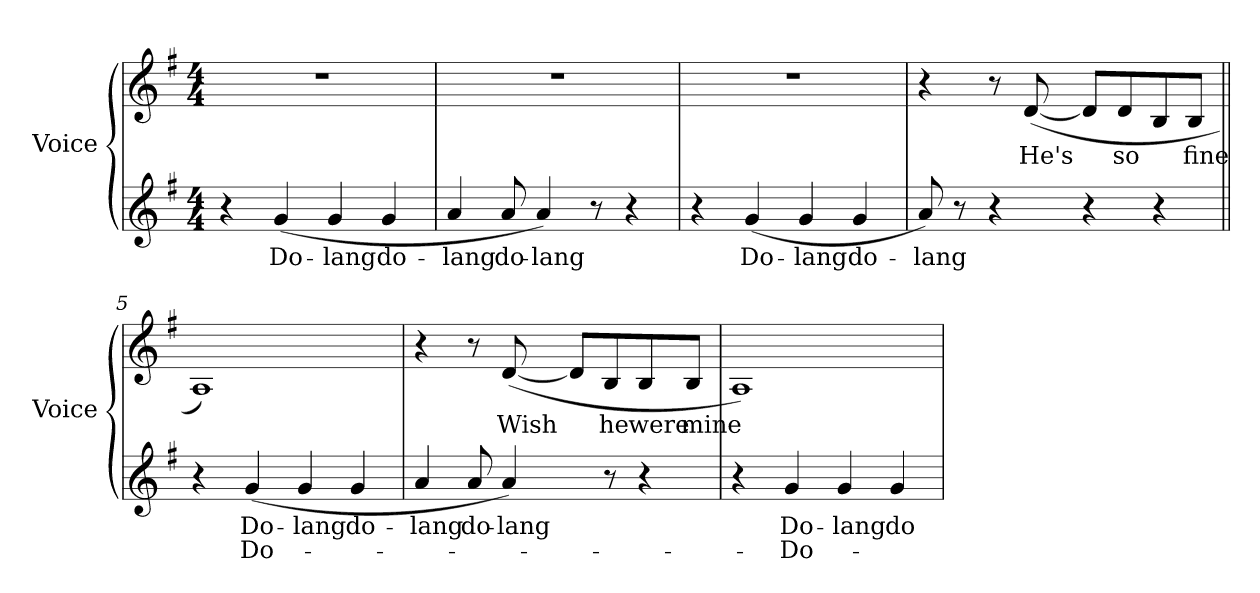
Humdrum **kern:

**kern	**text	**text	**kern	**text
*part2	*part2	*part2	*part1	*part1
*staff2	*staff2	*staff2	*staff1	*staff1
*I"Voice	*	*	*I"Voice	*
*I'Voice	*	*	*I'Voice	*
!!LO:PB:g=z
*clefG2	*	*	*clefG2	*
*k[f#]	*	*	*k[f#]	*
*G:	*	*	*G:	*
*M4/4	*	*	*M4/4	*
=1	=1	=1	=1	=1
4r	.	.	1r	.
!	!LO:LY:b:color=#000000	!	!	!
(4gi/	Do-	.	.	.
!	!LO:LY:b:color=#000000	!	!	!
4gi/	-lang	.	.	.
!	!LO:LY:b:color=#000000	!	!	!
4gi/	do-	.	.	.
=2	=2	=2	=2	=2
!	!LO:LY:b:color=#000000	!	!	!
4ai/	-lang	.	1r	.
!	!LO:LY:b:color=#000000	!	!	!
8ai/	do-	.	.	.
!	!LO:LY:b:color=#000000	!	!	!
4ai/)	-lang	.	.	.
8r	.	.	.	.
4r	.	.	.	.
=3	=3	=3	=3	=3
4r	.	.	1r	.
!	!LO:LY:b:color=#000000	!	!	!
(4gi/	Do-	.	.	.
!	!LO:LY:b:color=#000000	!	!	!
4gi/	-lang	.	.	.
!	!LO:LY:b:color=#000000	!	!	!
4gi/	do-	.	.	.
=4	=4	=4	=4	=4
!	!LO:LY:b:color=#000000	!	!	!
8ai/)	-lang	.	4r	.
8r	.	.	.	.
4r	.	.	8r	.
!	!	!	!	!LO:LY:b:color=#000000
.	.	.	([8di/	He's
4r	.	.	8di/L]	.
!	!	!	!	!LO:LY:b:color=#000000
.	.	.	8di/	so
4r	.	.	8Bi/	.
!	!	!	!	!LO:LY:b:color=#000000
.	.	.	8Bi/J	fine
=5||	=5||	=5||	=5||	=5||
4r	.	.	1Ai)	.
!	!LO:LY:b:color=#000000	!LO:LY:b:color=#000000	!	!
(4gi/	Do-	-Do-	.	.
!	!LO:LY:b:color=#000000	!	!	!
4gi/	-lang	.	.	.
!	!LO:LY:b:color=#000000	!	!	!
4gi/	do-	.	.	.
!!LO:LB:g=z
=6	=6	=6	=6	=6
!	!LO:LY:b:color=#000000	!	!	!
4ai/	-lang	.	4r	.
!	!LO:LY:b:color=#000000	!	!	!
8ai/	do-	.	8r	.
!	!LO:LY:b:color=#000000	!	!	!
!	!	!	!	!LO:LY:b:color=#000000
4ai/)	-lang	.	([8di/	Wish
.	.	.	8di/L]	.
!	!	!	!	!LO:LY:b:color=#000000
8r	.	.	8Bi/	he
!	!	!	!	!LO:LY:b:color=#000000
4r	.	.	8Bi/	were
!	!	!	!	!LO:LY:b:color=#000000
.	.	.	8Bi/J	mine
=7	=7	=7	=7	=7
4r	.	.	1Ai)	.
!	!LO:LY:b:color=#000000	!LO:LY:b:color=#000000	!	!
4gi/	Do-	-Do-	.	.
!	!LO:LY:b:color=#000000	!	!	!
4gi/	-lang	.	.	.
!	!LO:LY:b:color=#000000	!	!	!
4gi/	do-	.	.	.
=	=	=	=	=
*-	*-	*-	*-	*-
